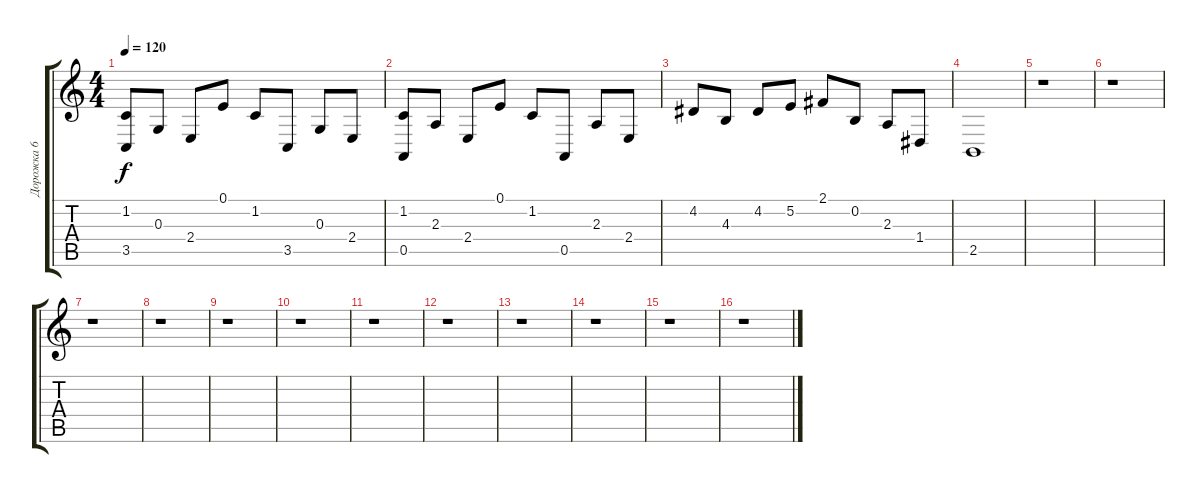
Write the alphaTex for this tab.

\track ("Дорожка 6" "Дорожка 6") {instrument koto}
\staff {score tabs}
\tuning (E4 B3 G3 D3 A2 E2) {hide}
\ts (4 4)
\tempo 120
\clef g2
\ks c
(1.2 3.5).8{dy f} 0.3.8 2.4.8 0.1.8 1.2.8 3.5.8 0.3.8 2.4.8 |
(1.2 0.5).8 2.3.8 2.4.8 0.1.8 1.2.8 0.5.8 2.3.8 2.4.8 |
4.2.8 4.3.8 4.2.8 5.2.8 2.1.8 0.2.8 2.3.8 1.4.8 |
2.5.1 |
r.1 |
r.1 |
r.1 |
r.1 |
r.1 |
r.1 |
r.1 |
r.1 |
r.1 |
r.1 |
r.1 |
r.1
